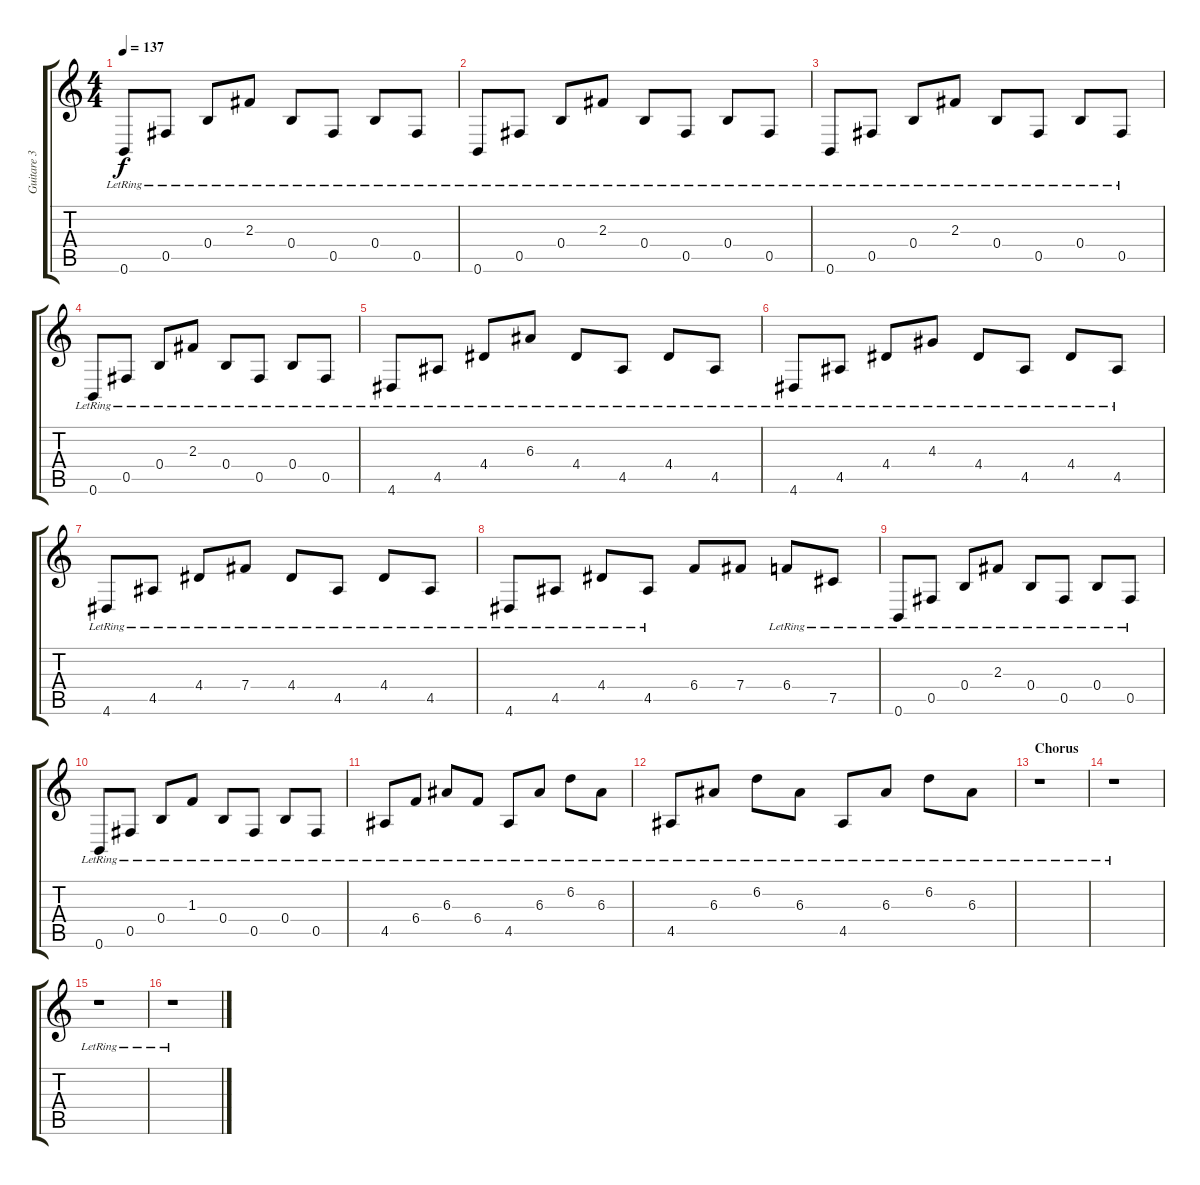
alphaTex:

\track ("Guitare 3" "Guitare 3") {instrument acousticguitarsteel}
\staff {score tabs}
\tuning (Db4 Ab3 E3 B2 Gb2 B1) {hide}
\ts (4 4)
\tempo 137
\clef g2
\ks c
0.6{lr}.8{dy f} 0.5{lr}.8 0.4{lr}.8 2.3{lr}.8 0.4{lr}.8 0.5{lr}.8 0.4{lr}.8 0.5{lr}.8 |
0.6{lr}.8 0.5{lr}.8 0.4{lr}.8 2.3{lr}.8 0.4{lr}.8 0.5{lr}.8 0.4{lr}.8 0.5{lr}.8 |
0.6{lr}.8 0.5{lr}.8 0.4{lr}.8 2.3{lr}.8 0.4{lr}.8 0.5{lr}.8 0.4{lr}.8 0.5{lr}.8 |
0.6{lr}.8 0.5{lr}.8 0.4{lr}.8 2.3{lr}.8 0.4{lr}.8 0.5{lr}.8 0.4{lr}.8 0.5{lr}.8 |
4.6{lr}.8 4.5{lr}.8 4.4{lr}.8 6.3{lr}.8 4.4{lr}.8 4.5{lr}.8 4.4{lr}.8 4.5{lr}.8 |
4.6{lr}.8 4.5{lr}.8 4.4{lr}.8 4.3{lr}.8 4.4{lr}.8 4.5{lr}.8 4.4{lr}.8 4.5{lr}.8 |
4.6{lr}.8 4.5{lr}.8 4.4{lr}.8 7.4{lr}.8 4.4{lr}.8 4.5{lr}.8 4.4{lr}.8 4.5{lr}.8 |
4.6{lr}.8 4.5{lr}.8 4.4{lr}.8 4.5{lr}.8 6.4.8 7.4.8 6.4{lr}.8 7.5{lr}.8 |
0.6{lr}.8 0.5{lr}.8 0.4{lr}.8 2.3{lr}.8 0.4{lr}.8 0.5{lr}.8 0.4{lr}.8 0.5{lr}.8 |
0.6{lr}.8 0.5{lr}.8 0.4{lr}.8 1.3{lr}.8 0.4{lr}.8 0.5{lr}.8 0.4{lr}.8 0.5{lr}.8 |
4.5{lr}.8 6.4{lr}.8 6.3{lr}.8 6.4{lr}.8 4.5{lr}.8 6.3{lr}.8 6.2{lr}.8 6.3{lr}.8 |
4.5{lr}.8 6.3{lr}.8 6.2{lr}.8 6.3{lr}.8 4.5{lr}.8 6.3{lr}.8 6.2{lr}.8 6.3{lr}.8 |
\section ("" "Chorus")
r.1 |
r.1 |
r.1 |
r.1
